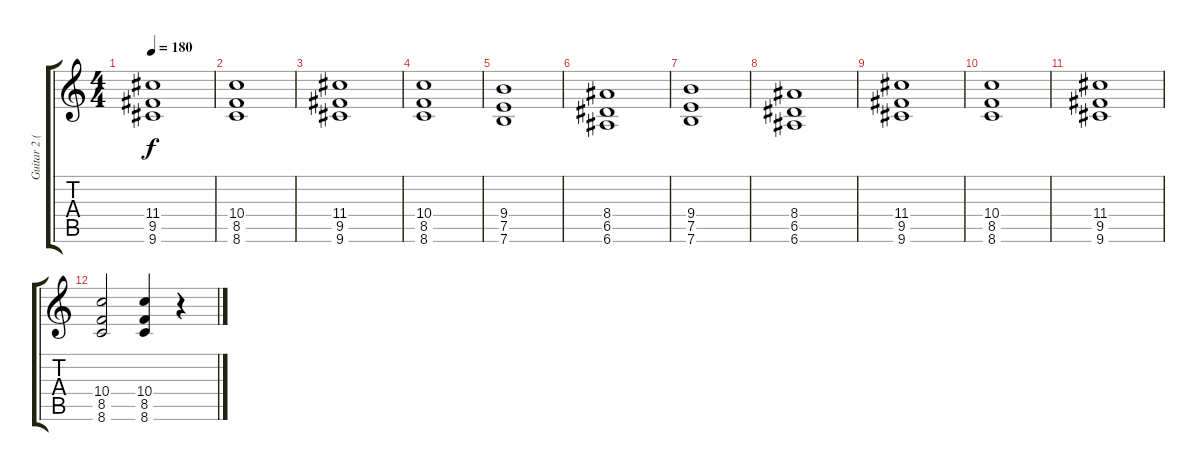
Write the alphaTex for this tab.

\track ("Guitar 2 (Silenoz)" "Guitar 2 (") {instrument distortionguitar}
\staff {score tabs}
\tuning (E4 B3 G3 D3 A2 E2) {hide}
\ts (4 4)
\tempo 180
\clef g2
\ks c
(11.4 9.5 9.6).1{dy f} |
(10.4 8.5 8.6).1 |
(11.4 9.5 9.6).1 |
(10.4 8.5 8.6).1 |
(9.4 7.5 7.6).1 |
(8.4 6.5 6.6).1 |
(9.4 7.5 7.6).1 |
(8.4 6.5 6.6).1 |
(11.4 9.5 9.6).1 |
(10.4 8.5 8.6).1 |
(11.4 9.5 9.6).1 |
(10.4 8.5 8.6).2 (10.4 8.5 8.6).4 r.4
